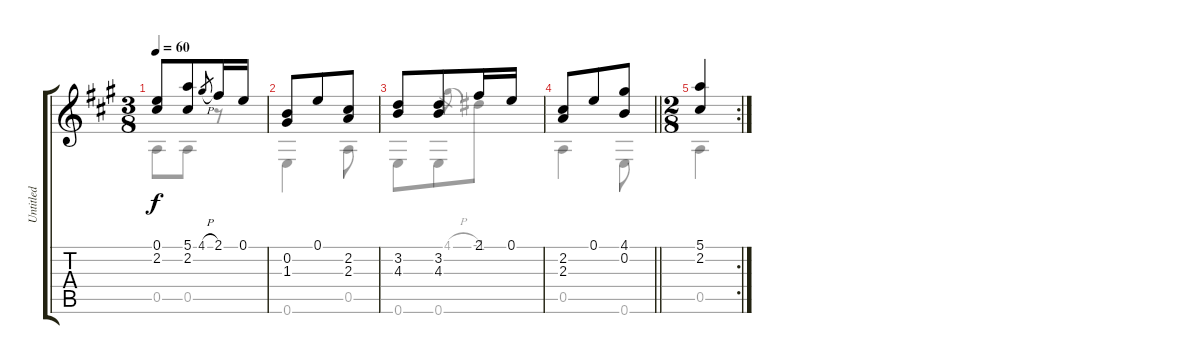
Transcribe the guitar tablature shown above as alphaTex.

\track ("Untitled" "Untitled") {instrument acousticguitarnylon}
\staff {score tabs}
\tuning (E4 B3 G3 D3 A2 E2) {hide}
\voice
\ts (3 8)
\tempo 60
\clef g2
\ks a
(0.1 2.2).8{dy f} (5.1 2.2).8 4.1{h}.8{gr} 2.1.16 0.1.16 |
(0.2 1.3).8 0.1.8 (2.2 2.3).8 |
(3.2 4.3).8 (3.2 4.3).8 2.1.16 0.1.16 |
\barLineRight lightlight
(2.2 2.3).8 0.1.8 (4.1 0.2).8 |
\rc 2
\ts (2 8)
(5.1 2.2).4
\voice
\clef g2
\ottava regular
\simile none
\ks a
0.5.8{dy f} 0.5.8 r.8 |
0.6.4 0.5.8 |
0.6.8 0.6.8 4.1{h}.8{gr} -1.1.8 |
\barLineRight lightlight
0.5.4 0.6.8 |
0.5.4
